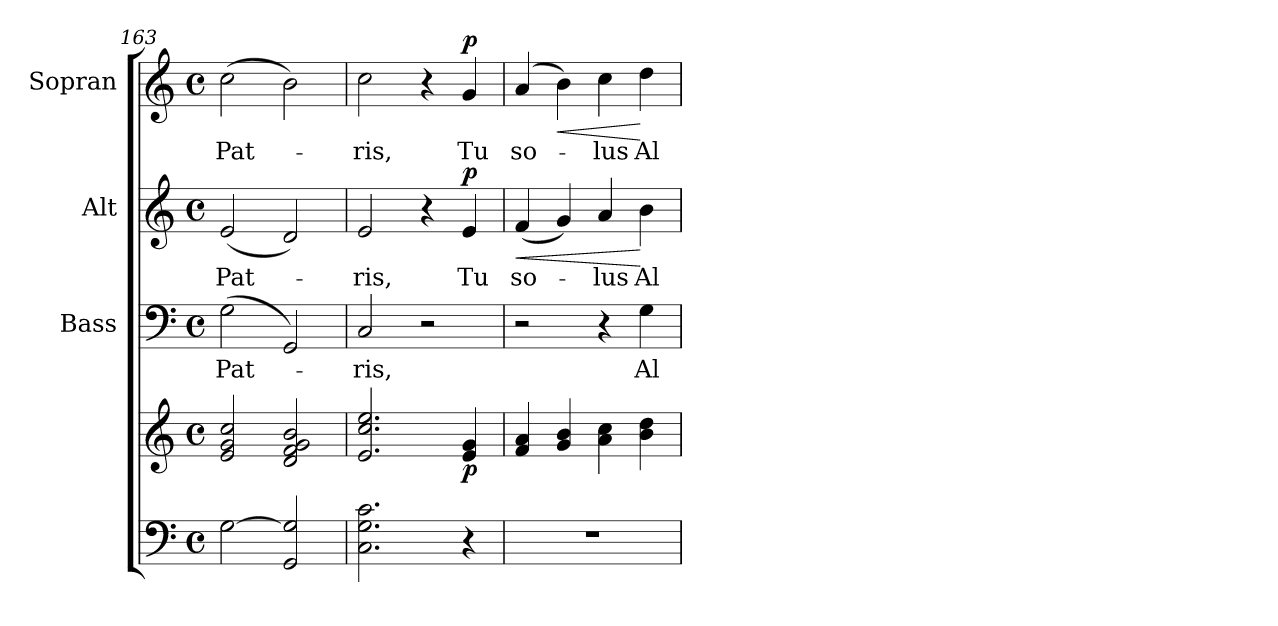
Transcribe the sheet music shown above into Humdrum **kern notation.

**kern	**kern	**dynam	**kern	**text	**kern	**text	**dynam	**kern	**text	**dynam
*part4	*part4	*part4	*part3	*part3	*part2	*part2	*part2	*part1	*part1	*part1
*staff5	*staff4	*staff4/5	*staff3	*staff3	*staff2	*staff2	*staff2	*staff1	*staff1	*staff1
*	*	*	*I"Bass	*	*I"Alt	*	*	*I"Sopran	*	*
*	*	*	*I'B.	*	*I'A	*	*	*I'S	*	*
*clefF4	*clefG2	*	*clefF4	*	*clefG2	*	*	*clefG2	*	*
*k[]	*k[]	*	*k[]	*	*k[]	*	*	*k[]	*	*
*C:	*C:	*	*C:	*	*C:	*	*	*C:	*	*
*M4/4	*M4/4	*	*M4/4	*	*M4/4	*	*	*M4/4	*	*
*met(c)	*met(c)	*	*met(c)	*	*met(c)	*	*	*met(c)	*	*
=163	=163	=163	=163	=163	=163	=163	=163	=163	=163	=163
!	!	!	!	!LO:LY:b	!	!LO:LY:b	!	!	!LO:LY:b	!
[2G\	2e/ 2g/ 2cc/	.	(>2G\	Pat-	(<2e/	Pat-	.	(>2cc\	Pat-	.
2GG/ 2G/]	2d/ 2f/ 2g/ 2b/	.	2GG/)	.	2d/)	.	.	2b\)	.	.
=164	=164	=164	=164	=164	=164	=164	=164	=164	=164	=164
!	!	!	!	!LO:LY:b	!	!LO:LY:b	!	!	!LO:LY:b	!
2.C\ 2.G\ 2.c\	2.e/ 2.cc/ 2.ee/	.	2C/	-ris,	2e/	-ris,	.	2cc\	-ris,	.
.	.	.	2r	.	4r	.	.	4r	.	.
!	!	!LO:DY:b	!	!	!	!LO:LY:b	!LO:DY:a	!	!LO:LY:b	!LO:DY:a
4r	4e/ 4g/	p	.	.	4e/	Tu	p	4g/	Tu	p
=165	=165	=165	=165	=165	=165	=165	=165	=165	=165	=165
!	!	!	!	!	!	!LO:LY:b	!LO:HP:b	!	!LO:LY:b	!
1r	4f/ 4a/	.	2r	.	(<4f/	so-	<	(4a/	so-	.
!	!	!	!	!	!	!	!	!	!	!LO:HP:b
.	4g/ 4b/	.	.	.	4g/)	.	.	4b\)	.	<
!	!	!	!	!	!	!LO:LY:b	!	!	!LO:LY:b	!
.	4a\ 4cc\	.	4r	.	4a/	-lus	.	4cc\	-lus	.
!	!	!	!	!LO:LY:b	!	!LO:LY:b	!	!	!LO:LY:b	!
.	4b\ 4dd\	.	4G\	Al-	4b\	Al-	[	4dd\	Al-	[
=	=	=	=	=	=	=	=	=	=	=
*-	*-	*-	*-	*-	*-	*-	*-	*-	*-	*-
